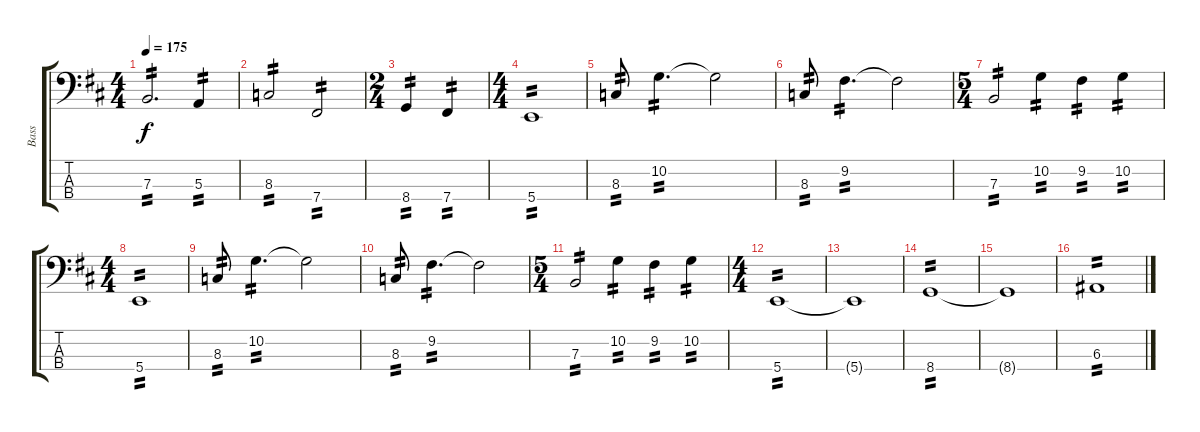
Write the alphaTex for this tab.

\track ("Bass" "Bass") {instrument electricbasspick}
\staff {score tabs}
\tuning (D2 A1 E1 B0) {hide}
\ts (4 4)
\tempo 175
\clef f4
\ks bminor
7.3.2{d tp 2 dy f} 5.3.4{tp 2} |
8.3.2{tp 2} 7.4.2{tp 2} |
\ts (2 4)
8.4.4{tp 2} 7.4.4{tp 2} |
\ts (4 4)
5.4.1{tp 2} |
8.3.8{tp 2} 10.2.4{d tp 2} 10.2{t}.2 |
8.3.8{tp 2} 9.2.4{d tp 2} 9.2{t}.2 |
\ts (5 4)
7.3.2{tp 2} 10.2.4{tp 2} 9.2.4{tp 2} 10.2.4{tp 2} |
\ts (4 4)
5.4.1{tp 2} |
8.3.8{tp 2} 10.2.4{d tp 2} 10.2{t}.2 |
8.3.8{tp 2} 9.2.4{d tp 2} 9.2{t}.2 |
\ts (5 4)
7.3.2{tp 2} 10.2.4{tp 2} 9.2.4{tp 2} 10.2.4{tp 2} |
\ts (4 4)
5.4.1{tp 2} |
5.4{t}.1 |
8.4.1{tp 2} |
8.4{t}.1 |
6.3.1{tp 2}
